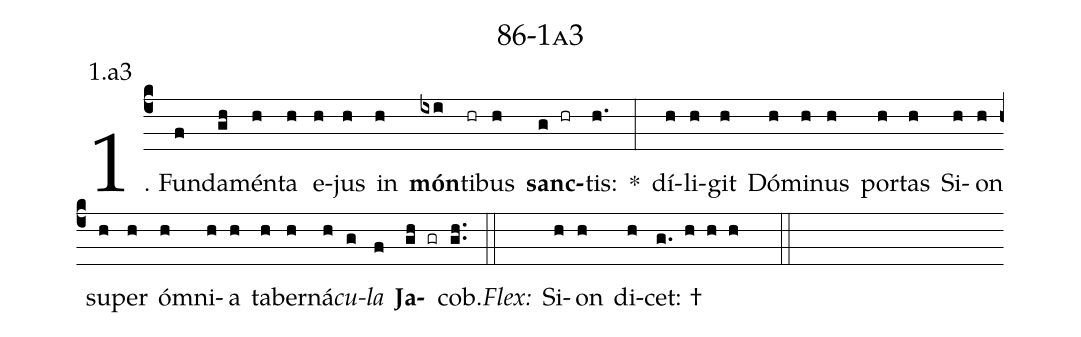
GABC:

name: 86-1a3;
annotation: 1.a3;
%%
(c4)1. Fun(f)da(gh)mén(h)ta(h) e(h)jus(h) in(h) <b>món</b>(ixi)ti(hr)bus(h) <b>sanc</b>(g hr)tis:(h.) *(:) dí(h)li(h)git(h) Dó(h)mi(h)nus(h) por(h)tas(h) Si(h)on(h) su(h)per(h) óm(h)ni(h)a(h) ta(h)ber(h)ná(h)<i>cu</i>(g)<i>la</i>(f) <b>Ja</b>(gh gr)cob.(gh..) (::)
<i>Flex:</i>()  Si(h)on(h) di(h)cet: †(g. h h h  ::)
